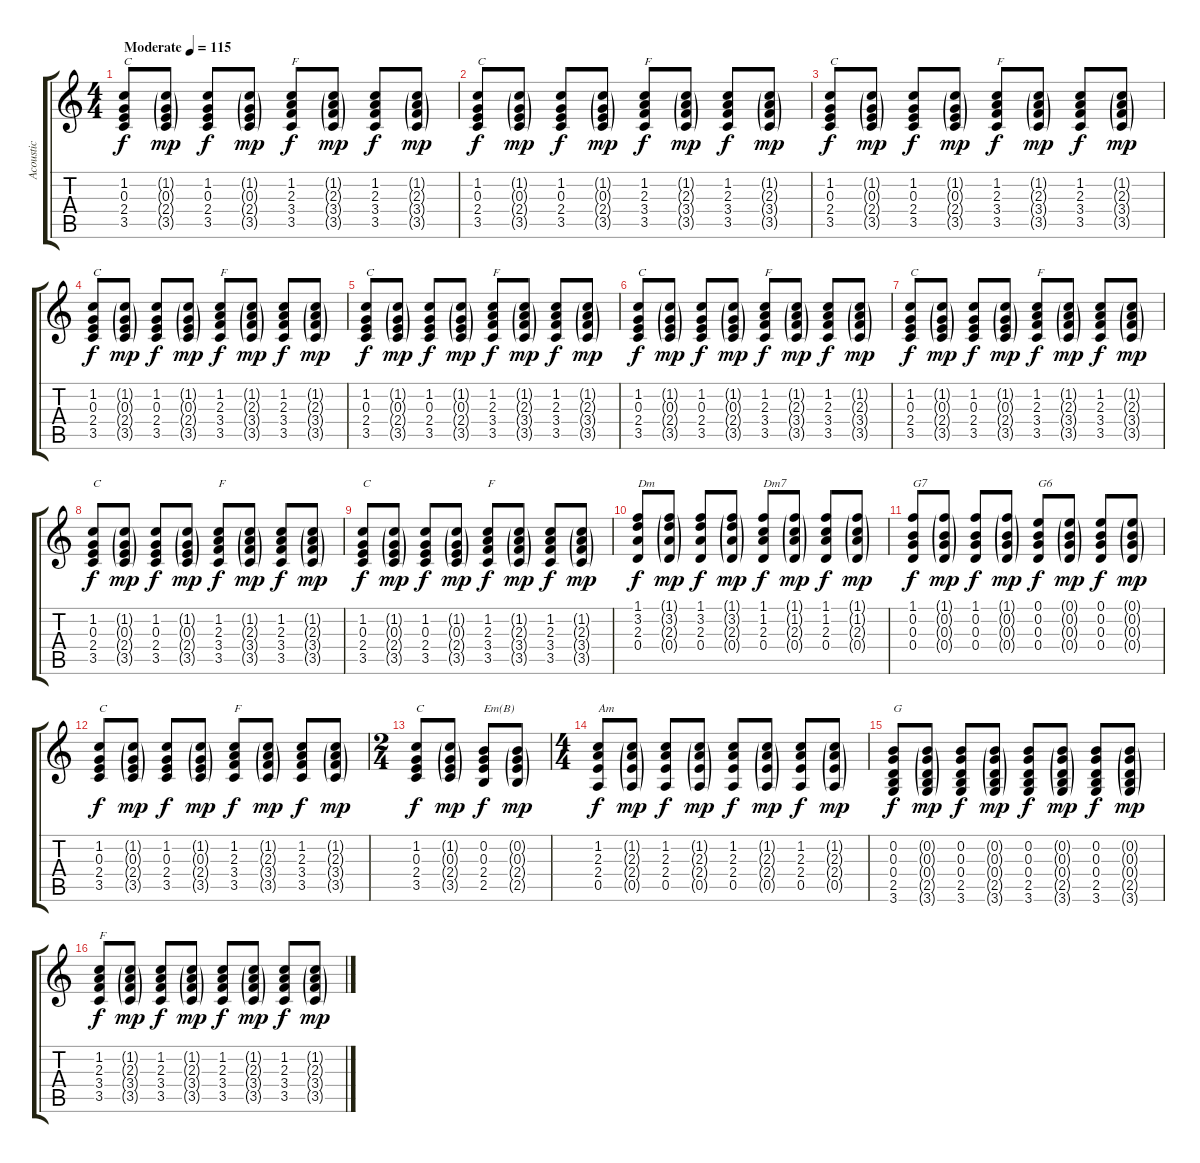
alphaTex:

\track ("Acoustic" "Acoustic") {instrument acousticguitarsteel}
\staff {score tabs}
\tuning (E4 B3 G3 D3 A2 E2) {hide}
\ts (4 4)
\tempo (115 "Moderate")
\clef g2
\ks c
(1.2 0.3 2.4 3.5).8{txt "C" dy f instrument acousticguitarsteel} (1.2{g} 0.3{g} 2.4{g} 3.5{g}).8{dy mp} (1.2 0.3 2.4 3.5).8{dy f} (1.2{g} 0.3{g} 2.4{g} 3.5{g}).8{dy mp} (1.2 2.3 3.4 3.5).8{txt "F" dy f} (1.2{g} 2.3{g} 3.4{g} 3.5{g}).8{dy mp} (1.2 2.3 3.4 3.5).8{dy f} (1.2{g} 2.3{g} 3.4{g} 3.5{g}).8{dy mp} |
(1.2 0.3 2.4 3.5).8{txt "C" dy f} (1.2{g} 0.3{g} 2.4{g} 3.5{g}).8{dy mp} (1.2 0.3 2.4 3.5).8{dy f} (1.2{g} 0.3{g} 2.4{g} 3.5{g}).8{dy mp} (1.2 2.3 3.4 3.5).8{txt "F" dy f} (1.2{g} 2.3{g} 3.4{g} 3.5{g}).8{dy mp} (1.2 2.3 3.4 3.5).8{dy f} (1.2{g} 2.3{g} 3.4{g} 3.5{g}).8{dy mp} |
(1.2 0.3 2.4 3.5).8{txt "C" dy f} (1.2{g} 0.3{g} 2.4{g} 3.5{g}).8{dy mp} (1.2 0.3 2.4 3.5).8{dy f} (1.2{g} 0.3{g} 2.4{g} 3.5{g}).8{dy mp} (1.2 2.3 3.4 3.5).8{txt "F" dy f} (1.2{g} 2.3{g} 3.4{g} 3.5{g}).8{dy mp} (1.2 2.3 3.4 3.5).8{dy f} (1.2{g} 2.3{g} 3.4{g} 3.5{g}).8{dy mp} |
(1.2 0.3 2.4 3.5).8{txt "C" dy f} (1.2{g} 0.3{g} 2.4{g} 3.5{g}).8{dy mp} (1.2 0.3 2.4 3.5).8{dy f} (1.2{g} 0.3{g} 2.4{g} 3.5{g}).8{dy mp} (1.2 2.3 3.4 3.5).8{txt "F" dy f} (1.2{g} 2.3{g} 3.4{g} 3.5{g}).8{dy mp} (1.2 2.3 3.4 3.5).8{dy f} (1.2{g} 2.3{g} 3.4{g} 3.5{g}).8{dy mp} |
(1.2 0.3 2.4 3.5).8{txt "C" dy f} (1.2{g} 0.3{g} 2.4{g} 3.5{g}).8{dy mp} (1.2 0.3 2.4 3.5).8{dy f} (1.2{g} 0.3{g} 2.4{g} 3.5{g}).8{dy mp} (1.2 2.3 3.4 3.5).8{txt "F" dy f} (1.2{g} 2.3{g} 3.4{g} 3.5{g}).8{dy mp} (1.2 2.3 3.4 3.5).8{dy f} (1.2{g} 2.3{g} 3.4{g} 3.5{g}).8{dy mp} |
(1.2 0.3 2.4 3.5).8{txt "C" dy f} (1.2{g} 0.3{g} 2.4{g} 3.5{g}).8{dy mp} (1.2 0.3 2.4 3.5).8{dy f} (1.2{g} 0.3{g} 2.4{g} 3.5{g}).8{dy mp} (1.2 2.3 3.4 3.5).8{txt "F" dy f} (1.2{g} 2.3{g} 3.4{g} 3.5{g}).8{dy mp} (1.2 2.3 3.4 3.5).8{dy f} (1.2{g} 2.3{g} 3.4{g} 3.5{g}).8{dy mp} |
(1.2 0.3 2.4 3.5).8{txt "C" dy f} (1.2{g} 0.3{g} 2.4{g} 3.5{g}).8{dy mp} (1.2 0.3 2.4 3.5).8{dy f} (1.2{g} 0.3{g} 2.4{g} 3.5{g}).8{dy mp} (1.2 2.3 3.4 3.5).8{txt "F" dy f} (1.2{g} 2.3{g} 3.4{g} 3.5{g}).8{dy mp} (1.2 2.3 3.4 3.5).8{dy f} (1.2{g} 2.3{g} 3.4{g} 3.5{g}).8{dy mp} |
(1.2 0.3 2.4 3.5).8{txt "C" dy f} (1.2{g} 0.3{g} 2.4{g} 3.5{g}).8{dy mp} (1.2 0.3 2.4 3.5).8{dy f} (1.2{g} 0.3{g} 2.4{g} 3.5{g}).8{dy mp} (1.2 2.3 3.4 3.5).8{txt "F" dy f} (1.2{g} 2.3{g} 3.4{g} 3.5{g}).8{dy mp} (1.2 2.3 3.4 3.5).8{dy f} (1.2{g} 2.3{g} 3.4{g} 3.5{g}).8{dy mp} |
(1.2 0.3 2.4 3.5).8{txt "C" dy f} (1.2{g} 0.3{g} 2.4{g} 3.5{g}).8{dy mp} (1.2 0.3 2.4 3.5).8{dy f} (1.2{g} 0.3{g} 2.4{g} 3.5{g}).8{dy mp} (1.2 2.3 3.4 3.5).8{txt "F" dy f} (1.2{g} 2.3{g} 3.4{g} 3.5{g}).8{dy mp} (1.2 2.3 3.4 3.5).8{dy f} (1.2{g} 2.3{g} 3.4{g} 3.5{g}).8{dy mp} |
(1.1 3.2 2.3 0.4).8{txt "Dm" dy f} (1.1{g} 3.2{g} 2.3{g} 0.4{g}).8{dy mp} (1.1 3.2 2.3 0.4).8{dy f} (1.1{g} 3.2{g} 2.3{g} 0.4{g}).8{dy mp} (1.1 1.2 2.3 0.4).8{txt "Dm7" dy f} (1.1{g} 1.2{g} 2.3{g} 0.4{g}).8{dy mp} (1.1 1.2 2.3 0.4).8{dy f} (1.1{g} 1.2{g} 2.3{g} 0.4{g}).8{dy mp} |
(1.1 0.2 0.3 0.4).8{txt "G7" dy f} (1.1{g} 0.2{g} 0.3{g} 0.4{g}).8{dy mp} (1.1 0.2 0.3 0.4).8{dy f} (1.1{g} 0.2{g} 0.3{g} 0.4{g}).8{dy mp} (0.1 0.2 0.3 0.4).8{txt "G6" dy f} (0.1{g} 0.2{g} 0.3{g} 0.4{g}).8{dy mp} (0.1 0.2 0.3 0.4).8{dy f} (0.1{g} 0.2{g} 0.3{g} 0.4{g}).8{dy mp} |
(1.2 0.3 2.4 3.5).8{txt "C" dy f} (1.2{g} 0.3{g} 2.4{g} 3.5{g}).8{dy mp} (1.2 0.3 2.4 3.5).8{dy f} (1.2{g} 0.3{g} 2.4{g} 3.5{g}).8{dy mp} (1.2 2.3 3.4 3.5).8{txt "F" dy f} (1.2{g} 2.3{g} 3.4{g} 3.5{g}).8{dy mp} (1.2 2.3 3.4 3.5).8{dy f} (1.2{g} 2.3{g} 3.4{g} 3.5{g}).8{dy mp} |
\ts (2 4)
(1.2 0.3 2.4 3.5).8{txt "C" dy f} (1.2{g} 0.3{g} 2.4{g} 3.5{g}).8{dy mp} (0.2 0.3 2.4 2.5).8{txt "Em(B)" dy f} (0.2{g} 0.3{g} 2.4{g} 2.5{g}).8{dy mp} |
\ts (4 4)
(1.2 2.3 2.4 0.5).8{txt "Am" dy f} (1.2{g} 2.3{g} 2.4{g} 0.5{g}).8{dy mp} (1.2 2.3 2.4 0.5).8{dy f} (1.2{g} 2.3{g} 2.4{g} 0.5{g}).8{dy mp} (1.2 2.3 2.4 0.5).8{dy f} (1.2{g} 2.3{g} 2.4{g} 0.5{g}).8{dy mp} (1.2 2.3 2.4 0.5).8{dy f} (1.2{g} 2.3{g} 2.4{g} 0.5{g}).8{dy mp} |
(0.2 0.3 0.4 2.5 3.6).8{txt "G" dy f} (0.2{g} 0.3{g} 0.4{g} 2.5{g} 3.6{g}).8{dy mp} (0.2 0.3 0.4 2.5 3.6).8{dy f} (0.2{g} 0.3{g} 0.4{g} 2.5{g} 3.6{g}).8{dy mp} (0.2 0.3 0.4 2.5 3.6).8{dy f} (0.2{g} 0.3{g} 0.4{g} 2.5{g} 3.6{g}).8{dy mp} (0.2 0.3 0.4 2.5 3.6).8{dy f} (0.2{g} 0.3{g} 0.4{g} 2.5{g} 3.6{g}).8{dy mp} |
(1.2 2.3 3.4 3.5).8{txt "F" dy f} (1.2{g} 2.3{g} 3.4{g} 3.5{g}).8{dy mp} (1.2 2.3 3.4 3.5).8{dy f} (1.2{g} 2.3{g} 3.4{g} 3.5{g}).8{dy mp} (1.2 2.3 3.4 3.5).8{dy f} (1.2{g} 2.3{g} 3.4{g} 3.5{g}).8{dy mp} (1.2 2.3 3.4 3.5).8{dy f} (1.2{g} 2.3{g} 3.4{g} 3.5{g}).8{dy mp}
